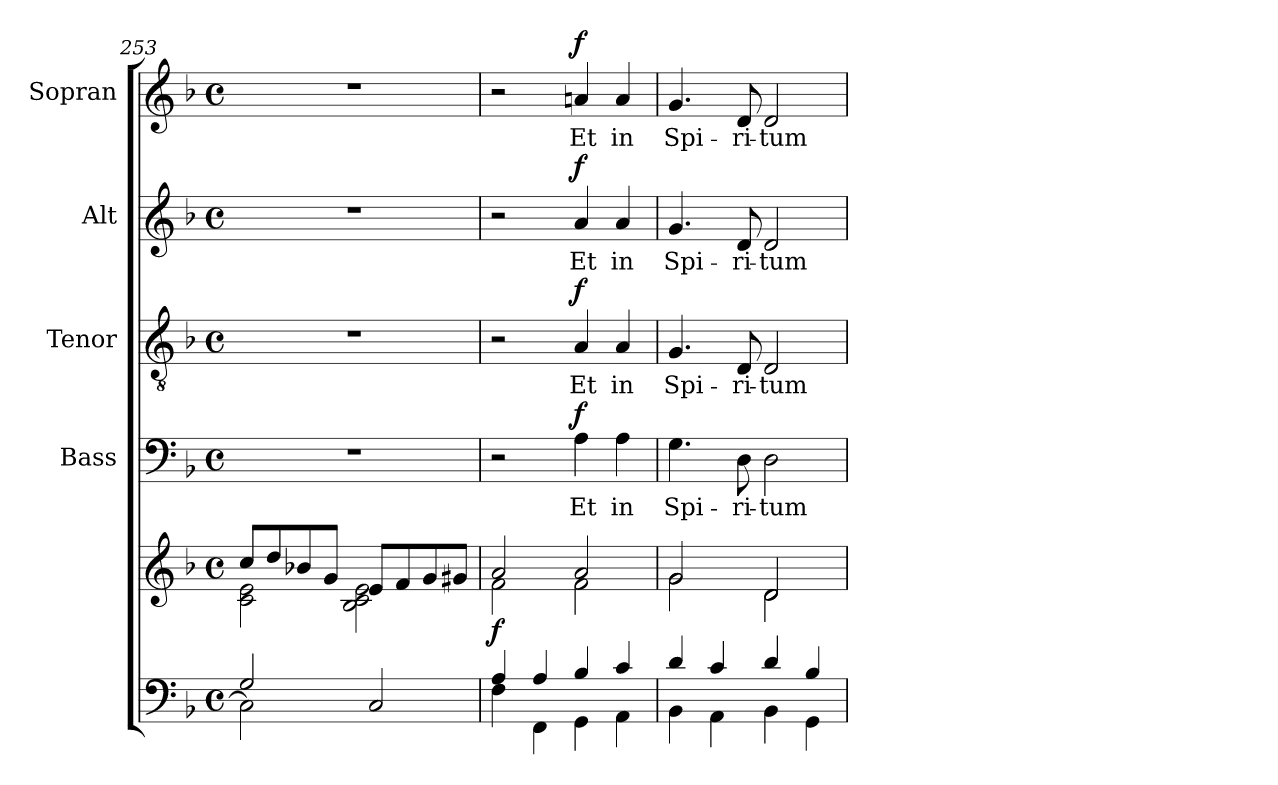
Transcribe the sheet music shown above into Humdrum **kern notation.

**kern	**kern	**dynam	**kern	**text	**dynam	**kern	**text	**dynam	**kern	**text	**dynam	**kern	**text	**dynam
*part5	*part5	*part5	*part4	*part4	*part4	*part3	*part3	*part3	*part2	*part2	*part2	*part1	*part1	*part1
*staff6	*staff5	*staff5/6	*staff4	*staff4	*staff4	*staff3	*staff3	*staff3	*staff2	*staff2	*staff2	*staff1	*staff1	*staff1
*	*	*	*I"Bass	*	*	*I"Tenor	*	*	*I"Alt	*	*	*I"Sopran	*	*
*	*	*	*I'B.	*	*	*I'T.	*	*	*I'A.	*	*	*I'S.	*	*
*clefF4	*clefG2	*	*clefF4	*	*	*clefGv2	*	*	*clefG2	*	*	*clefG2	*	*
*k[b-]	*k[b-]	*	*k[b-]	*	*	*k[b-]	*	*	*k[b-]	*	*	*k[b-]	*	*
*F:	*F:	*	*F:	*	*	*F:	*	*	*F:	*	*	*F:	*	*
*M4/4	*M4/4	*	*M4/4	*	*	*M4/4	*	*	*M4/4	*	*	*M4/4	*	*
*met(c)	*met(c)	*	*met(c)	*	*	*met(c)	*	*	*met(c)	*	*	*met(c)	*	*
=253	=253	=253	=253	=253	=253	=253	=253	=253	=253	=253	=253	=253	=253	=253
*^	*^	*	*	*	*	*	*	*	*	*	*	*	*	*
2G/	2C\]	8cc!/L	2c\ 2e\	.	1r	.	.	1r	.	.	1r	.	.	1r	.	.
.	.	8dd!/	.	.	.	.	.	.	.	.	.	.	.	.	.	.
.	.	8b-X!/	.	.	.	.	.	.	.	.	.	.	.	.	.	.
.	.	8g!/J	.	.	.	.	.	.	.	.	.	.	.	.	.	.
2C/	2ryy	8e!/L	2B-\ 2c\ 2e\	.	.	.	.	.	.	.	.	.	.	.	.	.
.	.	8f!/	.	.	.	.	.	.	.	.	.	.	.	.	.	.
.	.	8g!/	.	.	.	.	.	.	.	.	.	.	.	.	.	.
.	.	8g#X!/J	.	.	.	.	.	.	.	.	.	.	.	.	.	.
=254	=254	=254	=254	=254	=254	=254	=254	=254	=254	=254	=254	=254	=254	=254	=254	=254
!	!	!	!	!LO:DY:b	!	!	!	!	!	!	!	!	!	!	!	!
4A/	4F\	2a/	2f\	f	2r	.	.	2r	.	.	2r	.	.	2r	.	.
4A/	4FF\	.	.	.	.	.	.	.	.	.	.	.	.	.	.	.
!	!	!	!	!	!	!LO:LY:b	!LO:DY:a	!	!LO:LY:b	!LO:DY:a	!	!LO:LY:b	!LO:DY:a	!	!LO:LY:b	!LO:DY:a
4B-/	4GG\	2a/	2f\	.	4A\	Et	f	4A/	Et	f	4a/	Et	f	4an/	Et	f
!	!	!	!	!	!	!LO:LY:b	!	!	!LO:LY:b	!	!	!LO:LY:b	!	!	!LO:LY:b	!
4c/	4AA\	.	.	.	4A\	in	.	4A/	in	.	4a/	in	.	4a/	in	.
!!LO:PB:g=z
=255	=255	=255	=255	=255	=255	=255	=255	=255	=255	=255	=255	=255	=255	=255	=255	=255
!	!	!	!	!	!	!LO:LY:b	!	!	!LO:LY:b	!	!	!LO:LY:b	!	!	!LO:LY:b	!
4d/	4BB-\	2g/	2g\	.	4.G\	Spi-	.	4.G/	Spi-	.	4.g/	Spi-	.	4.g/	Spi-	.
4c/	4AA\	.	.	.	.	.	.	.	.	.	.	.	.	.	.	.
!	!	!	!	!	!	!LO:LY:b	!	!	!LO:LY:b	!	!	!LO:LY:b	!	!	!LO:LY:b	!
.	.	.	.	.	8D\	-ri-	.	8D/	-ri-	.	8d/	-ri-	.	8d/	-ri-	.
!	!	!	!	!	!	!LO:LY:b	!	!	!LO:LY:b	!	!	!LO:LY:b	!	!	!LO:LY:b	!
4d/	4BB-\	2d/	2d\	.	2D\	-tum	.	2D/	-tum	.	2d/	-tum	.	2d/	-tum	.
4B-/	4GG\	.	.	.	.	.	.	.	.	.	.	.	.	.	.	.
*v	*v	*	*	*	*	*	*	*	*	*	*	*	*	*	*	*
*	*v	*v	*	*	*	*	*	*	*	*	*	*	*	*	*
=	=	=	=	=	=	=	=	=	=	=	=	=	=	=
*-	*-	*-	*-	*-	*-	*-	*-	*-	*-	*-	*-	*-	*-	*-
